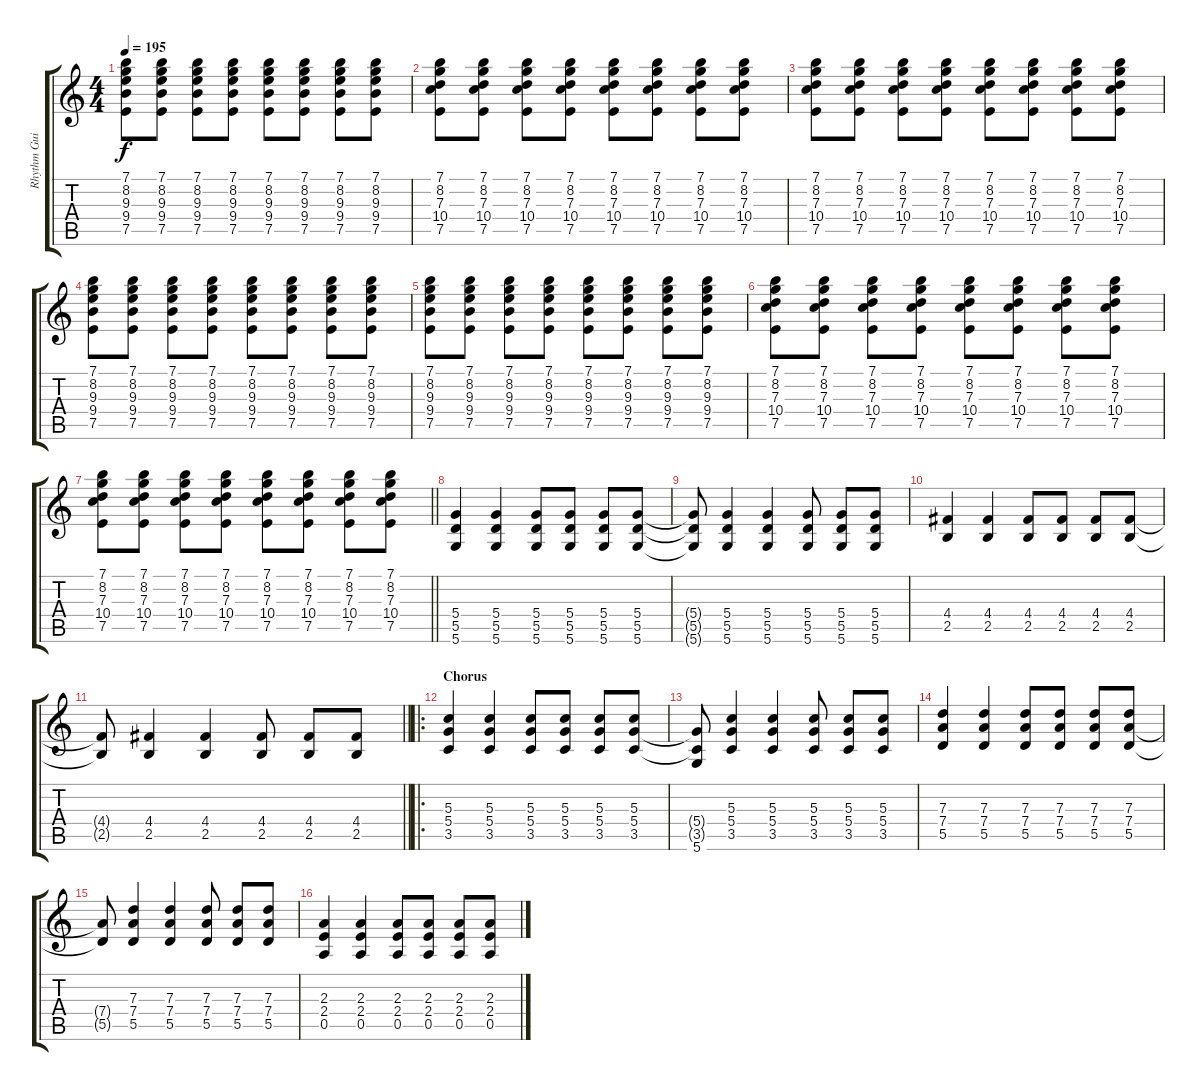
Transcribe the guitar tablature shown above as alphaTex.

\track ("Rhythm Guitar" "Rhythm Gui") {instrument overdrivenguitar}
\staff {score tabs}
\tuning (E4 B3 G3 D3 A2 D2) {hide}
\ts (4 4)
\tempo 195
\clef g2
\ks c
(7.1 8.2 9.3 9.4 7.5).8{dy f} (7.1 8.2 9.3 9.4 7.5).8 (7.1 8.2 9.3 9.4 7.5).8 (7.1 8.2 9.3 9.4 7.5).8 (7.1 8.2 9.3 9.4 7.5).8 (7.1 8.2 9.3 9.4 7.5).8 (7.1 8.2 9.3 9.4 7.5).8 (7.1 8.2 9.3 9.4 7.5).8 |
(7.1 8.2 7.3 10.4 7.5).8 (7.1 8.2 7.3 10.4 7.5).8 (7.1 8.2 7.3 10.4 7.5).8 (7.1 8.2 7.3 10.4 7.5).8 (7.1 8.2 7.3 10.4 7.5).8 (7.1 8.2 7.3 10.4 7.5).8 (7.1 8.2 7.3 10.4 7.5).8 (7.1 8.2 7.3 10.4 7.5).8 |
(7.1 8.2 7.3 10.4 7.5).8 (7.1 8.2 7.3 10.4 7.5).8 (7.1 8.2 7.3 10.4 7.5).8 (7.1 8.2 7.3 10.4 7.5).8 (7.1 8.2 7.3 10.4 7.5).8 (7.1 8.2 7.3 10.4 7.5).8 (7.1 8.2 7.3 10.4 7.5).8 (7.1 8.2 7.3 10.4 7.5).8 |
(7.1 8.2 9.3 9.4 7.5).8 (7.1 8.2 9.3 9.4 7.5).8 (7.1 8.2 9.3 9.4 7.5).8 (7.1 8.2 9.3 9.4 7.5).8 (7.1 8.2 9.3 9.4 7.5).8 (7.1 8.2 9.3 9.4 7.5).8 (7.1 8.2 9.3 9.4 7.5).8 (7.1 8.2 9.3 9.4 7.5).8 |
(7.1 8.2 9.3 9.4 7.5).8 (7.1 8.2 9.3 9.4 7.5).8 (7.1 8.2 9.3 9.4 7.5).8 (7.1 8.2 9.3 9.4 7.5).8 (7.1 8.2 9.3 9.4 7.5).8 (7.1 8.2 9.3 9.4 7.5).8 (7.1 8.2 9.3 9.4 7.5).8 (7.1 8.2 9.3 9.4 7.5).8 |
(7.1 8.2 7.3 10.4 7.5).8 (7.1 8.2 7.3 10.4 7.5).8 (7.1 8.2 7.3 10.4 7.5).8 (7.1 8.2 7.3 10.4 7.5).8 (7.1 8.2 7.3 10.4 7.5).8 (7.1 8.2 7.3 10.4 7.5).8 (7.1 8.2 7.3 10.4 7.5).8 (7.1 8.2 7.3 10.4 7.5).8 |
\barLineRight lightlight
(7.1 8.2 7.3 10.4 7.5).8 (7.1 8.2 7.3 10.4 7.5).8 (7.1 8.2 7.3 10.4 7.5).8 (7.1 8.2 7.3 10.4 7.5).8 (7.1 8.2 7.3 10.4 7.5).8 (7.1 8.2 7.3 10.4 7.5).8 (7.1 8.2 7.3 10.4 7.5).8 (7.1 8.2 7.3 10.4 7.5).8 |
(5.4 5.5 5.6).4{instrument overdrivenguitar} (5.4 5.5 5.6).4 (5.4 5.5 5.6).8 (5.4 5.5 5.6).8 (5.4 5.5 5.6).8 (5.4 5.5 5.6).8 |
(5.4{t} 5.5{t} 5.6{t}).8 (5.4 5.5 5.6).4 (5.4 5.5 5.6).4 (5.4 5.5 5.6).8 (5.4 5.5 5.6).8 (5.4 5.5 5.6).8 |
(4.4 2.5).4 (4.4 2.5).4 (4.4 2.5).8 (4.4 2.5).8 (4.4 2.5).8 (4.4 2.5).8 |
\barLineRight lightlight
(4.4{t} 2.5{t}).8 (4.4 2.5).4 (4.4 2.5).4 (4.4 2.5).8 (4.4 2.5).8 (4.4 2.5).8 |
\ro
\section ("" "Chorus")
(5.3 5.4 3.5).4{instrument overdrivenguitar} (5.3 5.4 3.5).4 (5.3 5.4 3.5).8 (5.3 5.4 3.5).8 (5.3 5.4 3.5).8 (5.3 5.4 3.5).8 |
(5.4{t} 3.5{t} 5.6).8 (5.3 5.4 3.5).4 (5.3 5.4 3.5).4 (5.3 5.4 3.5).8 (5.3 5.4 3.5).8 (5.3 5.4 3.5).8 |
(7.3 7.4 5.5).4 (7.3 7.4 5.5).4 (7.3 7.4 5.5).8 (7.3 7.4 5.5).8 (7.3 7.4 5.5).8 (7.3 7.4 5.5).8 |
(7.4{t} 5.5{t}).8 (7.3 7.4 5.5).4 (7.3 7.4 5.5).4 (7.3 7.4 5.5).8 (7.3 7.4 5.5).8 (7.3 7.4 5.5).8 |
(2.3 2.4 0.5).4 (2.3 2.4 0.5).4 (2.3 2.4 0.5).8 (2.3 2.4 0.5).8 (2.3 2.4 0.5).8 (2.3 2.4 0.5).8
